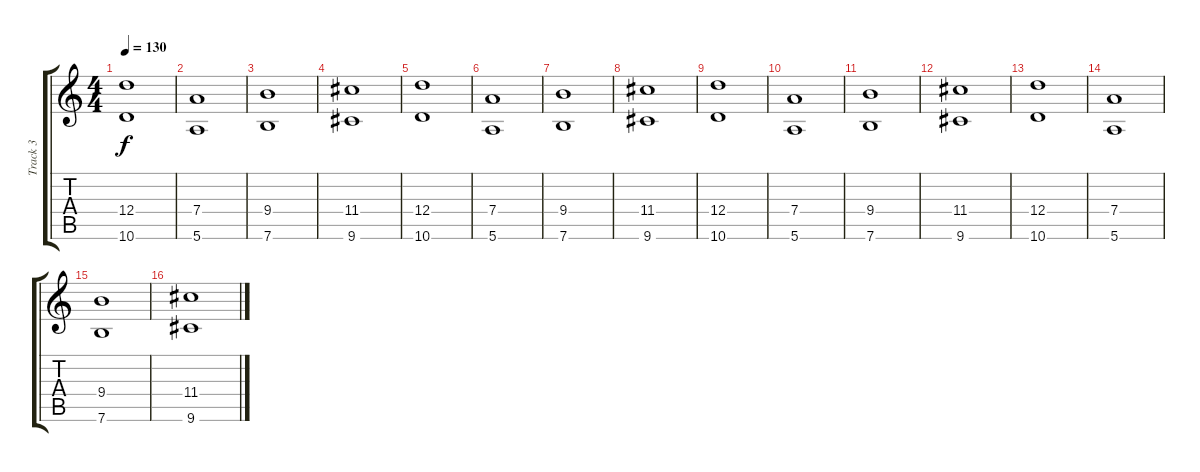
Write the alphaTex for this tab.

\track ("Track 3" "Track 3") {instrument overdrivenguitar}
\staff {score tabs}
\tuning (E4 B3 G3 D3 A2 E2) {hide}
\ts (4 4)
\tempo 130
\clef g2
\ks c
(12.4 10.6).1{dy f} |
(7.4 5.6).1 |
(9.4 7.6).1 |
(11.4 9.6).1 |
(12.4 10.6).1 |
(7.4 5.6).1 |
(9.4 7.6).1 |
(11.4 9.6).1 |
(12.4 10.6).1 |
(7.4 5.6).1 |
(9.4 7.6).1 |
(11.4 9.6).1 |
(12.4 10.6).1 |
(7.4 5.6).1 |
(9.4 7.6).1 |
(11.4 9.6).1
